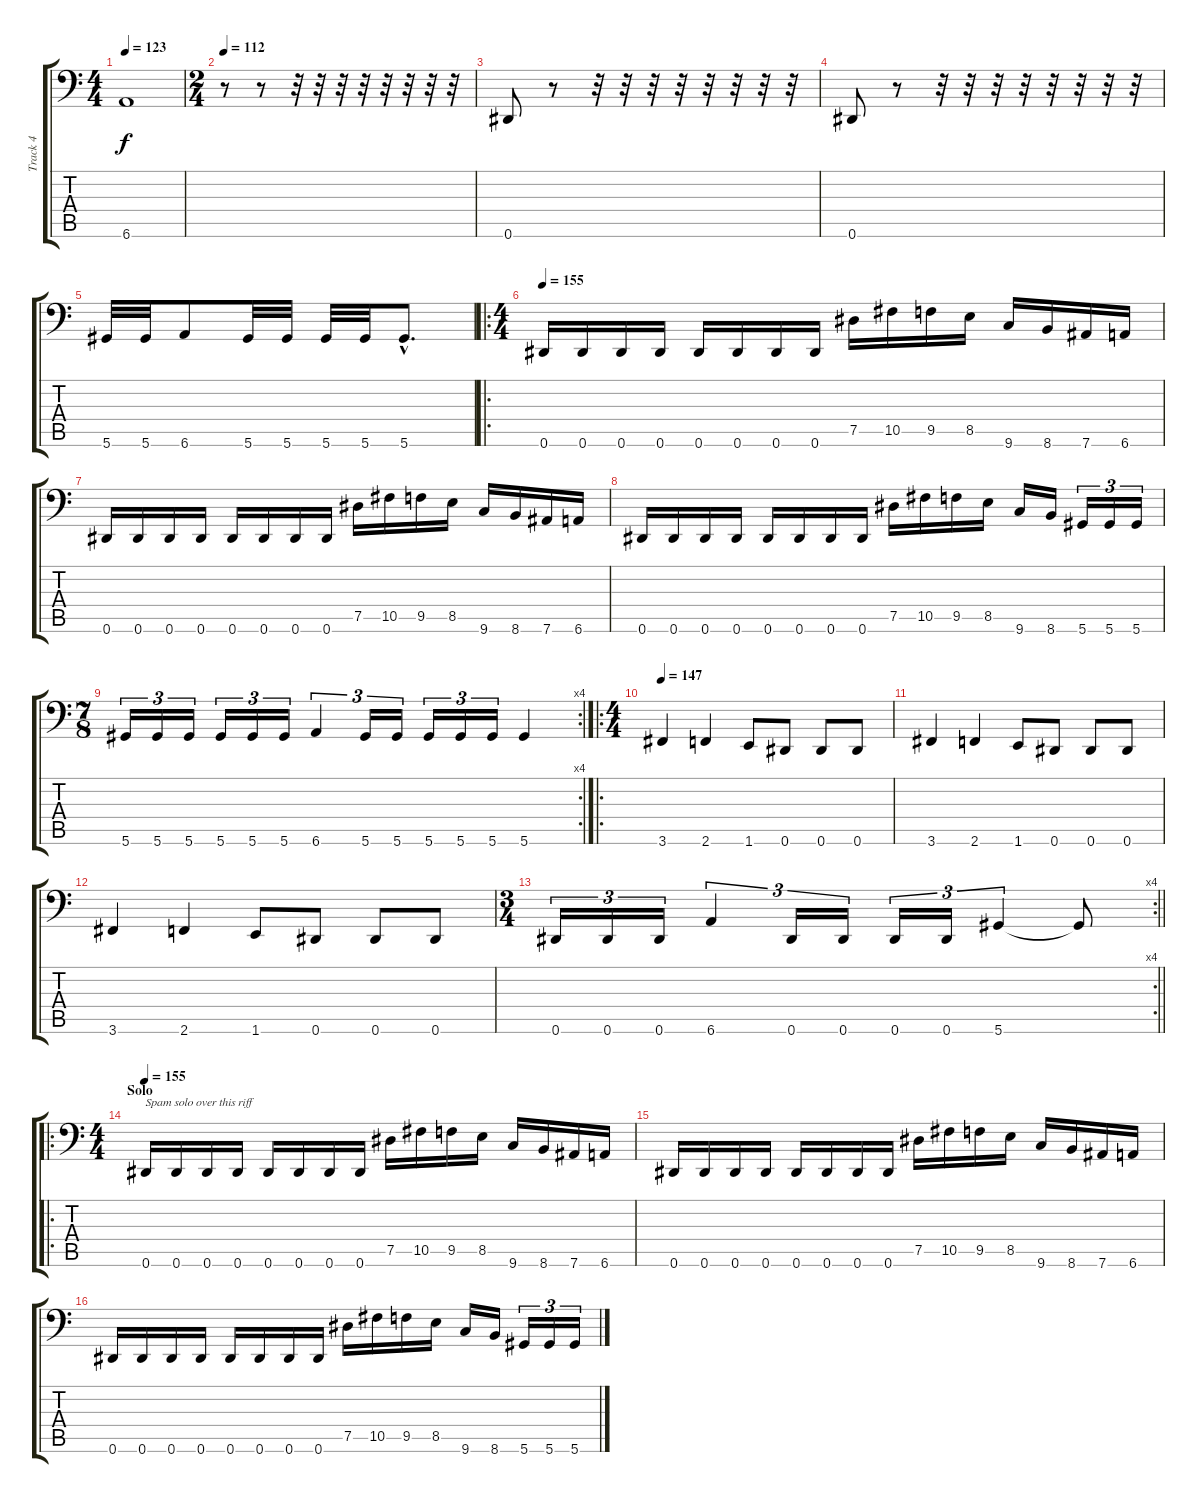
\track ("Track 4" "Track 4") {instrument electricbasspick}
\staff {score tabs}
\tuning (Eb3 Bb2 Gb2 Db2 Ab1 Eb1) {hide}
\ts (4 4)
\tempo 123
\clef f4
\ks c
6.6{t}.1{dy f} |
\ts (2 4)
\tempo 112
r.8 r.8 r.32 r.32 r.32 r.32 r.32 r.32 r.32 r.32 |
0.6.8 r.8 r.32 r.32 r.32 r.32 r.32 r.32 r.32 r.32 |
0.6.8 r.8 r.32 r.32 r.32 r.32 r.32 r.32 r.32 r.32 |
5.6.32 5.6.32 6.6.8 5.6.32 5.6.32 5.6.32 5.6.32 5.6{hac}.8{d} |
\ro
\ts (4 4)
\tempo 155
0.6.16 0.6.16 0.6.16 0.6.16 0.6.16 0.6.16 0.6.16 0.6.16 7.5.16 10.5.16 9.5.16 8.5.16 9.6.16 8.6.16 7.6.16 6.6.16 |
0.6.16 0.6.16 0.6.16 0.6.16 0.6.16 0.6.16 0.6.16 0.6.16 7.5.16 10.5.16 9.5.16 8.5.16 9.6.16 8.6.16 7.6.16 6.6.16 |
0.6.16 0.6.16 0.6.16 0.6.16 0.6.16 0.6.16 0.6.16 0.6.16 7.5.16 10.5.16 9.5.16 8.5.16 9.6.16 8.6.16 5.6.16{tu (3 2)} 5.6.16{tu (3 2)} 5.6.16{tu (3 2)} |
\rc 4
\ts (7 8)
5.6.16{tu (3 2)} 5.6.16{tu (3 2)} 5.6.16{tu (3 2)} 5.6.16{tu (3 2)} 5.6.16{tu (3 2)} 5.6.16{tu (3 2)} 6.6.4{tu (3 2)} 5.6.16{tu (3 2)} 5.6.16{tu (3 2)} 5.6.16{tu (3 2)} 5.6.16{tu (3 2)} 5.6.16{tu (3 2)} 5.6.4 |
\ro
\ts (4 4)
\tempo 147
3.6.4 2.6.4 1.6.8 0.6.8 0.6.8 0.6.8 |
3.6.4 2.6.4 1.6.8 0.6.8 0.6.8 0.6.8 |
3.6.4 2.6.4 1.6.8 0.6.8 0.6.8 0.6.8 |
\rc 4
\ts (3 4)
\barLineRight lightlight
0.6.16{tu (3 2)} 0.6.16{tu (3 2)} 0.6.16{tu (3 2)} 6.6.4{tu (3 2)} 0.6.16{tu (3 2)} 0.6.16{tu (3 2)} 0.6.16{tu (3 2)} 0.6.16{tu (3 2)} 5.6.4{tu (3 2)} 5.6{t}.8 |
\ro
\ts (4 4)
\section ("" "Solo")
\tempo 155
0.6.16{txt "Spam solo over this riff"} 0.6.16 0.6.16 0.6.16 0.6.16 0.6.16 0.6.16 0.6.16 7.5.16 10.5.16 9.5.16 8.5.16 9.6.16 8.6.16 7.6.16 6.6.16 |
0.6.16 0.6.16 0.6.16 0.6.16 0.6.16 0.6.16 0.6.16 0.6.16 7.5.16 10.5.16 9.5.16 8.5.16 9.6.16 8.6.16 7.6.16 6.6.16 |
0.6.16 0.6.16 0.6.16 0.6.16 0.6.16 0.6.16 0.6.16 0.6.16 7.5.16 10.5.16 9.5.16 8.5.16 9.6.16 8.6.16 5.6.16{tu (3 2)} 5.6.16{tu (3 2)} 5.6.16{tu (3 2)}
